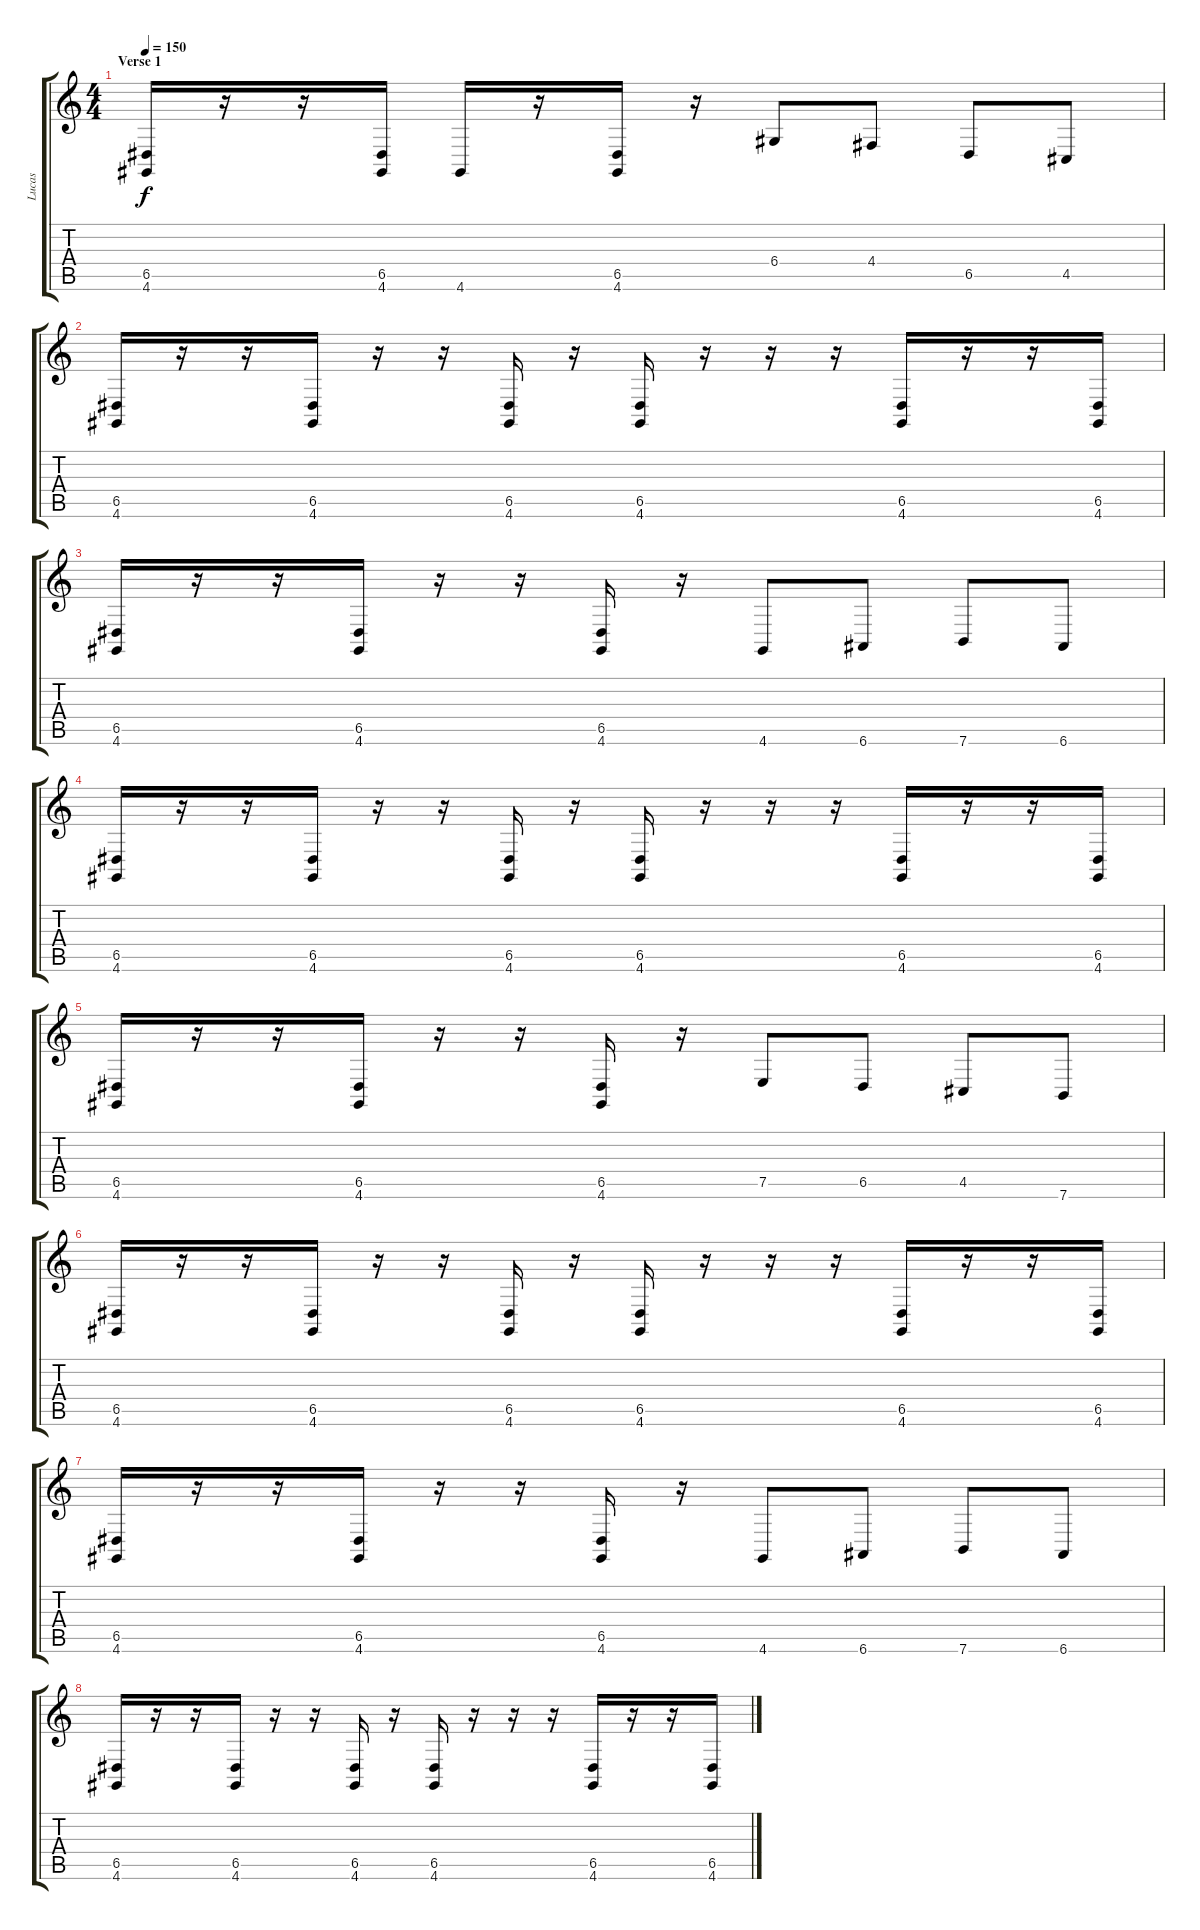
\track ("Lucas" "Lucas") {instrument churchorgan}
\staff {score tabs}
\tuning (E4 B3 G3 D3 A2 E2) {hide}
\ts (4 4)
\section ("" "Verse 1")
\tempo 150
\clef g2
\ks c
(6.5 4.6).16{dy f} r.16 r.16 (6.5 4.6).16 4.6.16 r.16 (6.5 4.6).16 r.16 6.4.8 4.4.8 6.5.8 4.5.8 |
(6.5 4.6).16 r.16 r.16 (6.5 4.6).16 r.16 r.16 (6.5 4.6).16 r.16 (6.5 4.6).16 r.16 r.16 r.16 (6.5 4.6).16 r.16 r.16 (6.5 4.6).16 |
(6.5 4.6).16 r.16 r.16 (6.5 4.6).16 r.16 r.16 (6.5 4.6).16 r.16 4.6.8 6.6.8 7.6.8 6.6.8 |
(6.5 4.6).16 r.16 r.16 (6.5 4.6).16 r.16 r.16 (6.5 4.6).16 r.16 (6.5 4.6).16 r.16 r.16 r.16 (6.5 4.6).16 r.16 r.16 (6.5 4.6).16 |
(6.5 4.6).16 r.16 r.16 (6.5 4.6).16 r.16 r.16 (6.5 4.6).16 r.16 7.5.8 6.5.8 4.5.8 7.6.8 |
(6.5 4.6).16 r.16 r.16 (6.5 4.6).16 r.16 r.16 (6.5 4.6).16 r.16 (6.5 4.6).16 r.16 r.16 r.16 (6.5 4.6).16 r.16 r.16 (6.5 4.6).16 |
(6.5 4.6).16 r.16 r.16 (6.5 4.6).16 r.16 r.16 (6.5 4.6).16 r.16 4.6.8 6.6.8 7.6.8 6.6.8 |
(6.5 4.6).16 r.16 r.16 (6.5 4.6).16 r.16 r.16 (6.5 4.6).16 r.16 (6.5 4.6).16 r.16 r.16 r.16 (6.5 4.6).16 r.16 r.16 (6.5 4.6).16
